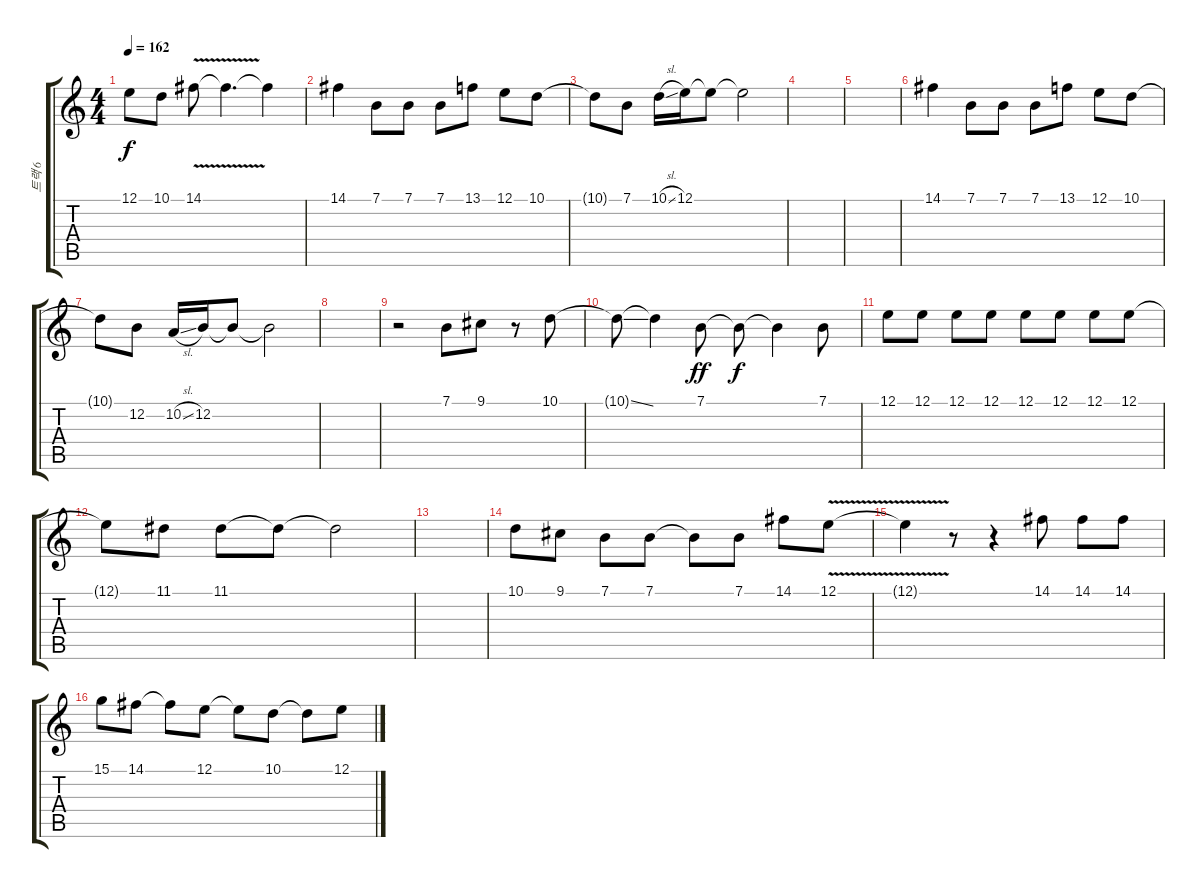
\track ("트랙 6" "트랙 6") {instrument tenorsax}
\staff {score tabs}
\tuning (E4 B3 G3 D3 A2 E2) {hide}
\ts (4 4)
\tempo 162
\clef g2
\ks c
12.1{t}.8{dy f} 10.1.8 14.1{v}.8 14.1{t}.4{d} 14.1{t}.4 |
14.1.4 7.1.8 7.1.8 7.1.8 13.1.8 12.1.8 10.1.8 |
10.1{t}.8 7.1.8 10.1{sl}.16 12.1.16 12.1{t}.8 12.1{t}.2 |
|
|
14.1.4 7.1.8 7.1.8 7.1.8 13.1.8 12.1.8 10.1.8 |
10.1{t}.8 12.2.8 10.2{sl}.16 12.2.16 12.2{t}.8 12.2{t}.2 |
|
r.2 7.1.8 9.1.8 r.8 10.1.8 |
10.1{ss t}.8 10.1{t}.4 7.1.8{dy ff} 7.1{t}.8{dy f} 7.1{t}.4 7.1.8 |
12.1.8 12.1.8 12.1.8 12.1.8 12.1.8 12.1.8 12.1.8 12.1.8 |
12.1{t}.8 11.1.8 11.1.8 11.1{t}.8 11.1{t}.2 |
|
10.1.8 9.1.8 7.1.8 7.1.8 7.1{t}.8 7.1.8 14.1.8 12.1{v}.8 |
12.1{t}.4 r.8 r.4 14.1.8 14.1.8 14.1.8 |
15.1.8 14.1.8 14.1{t}.8 12.1.8 12.1{t}.8 10.1.8 10.1{t}.8 12.1.8
